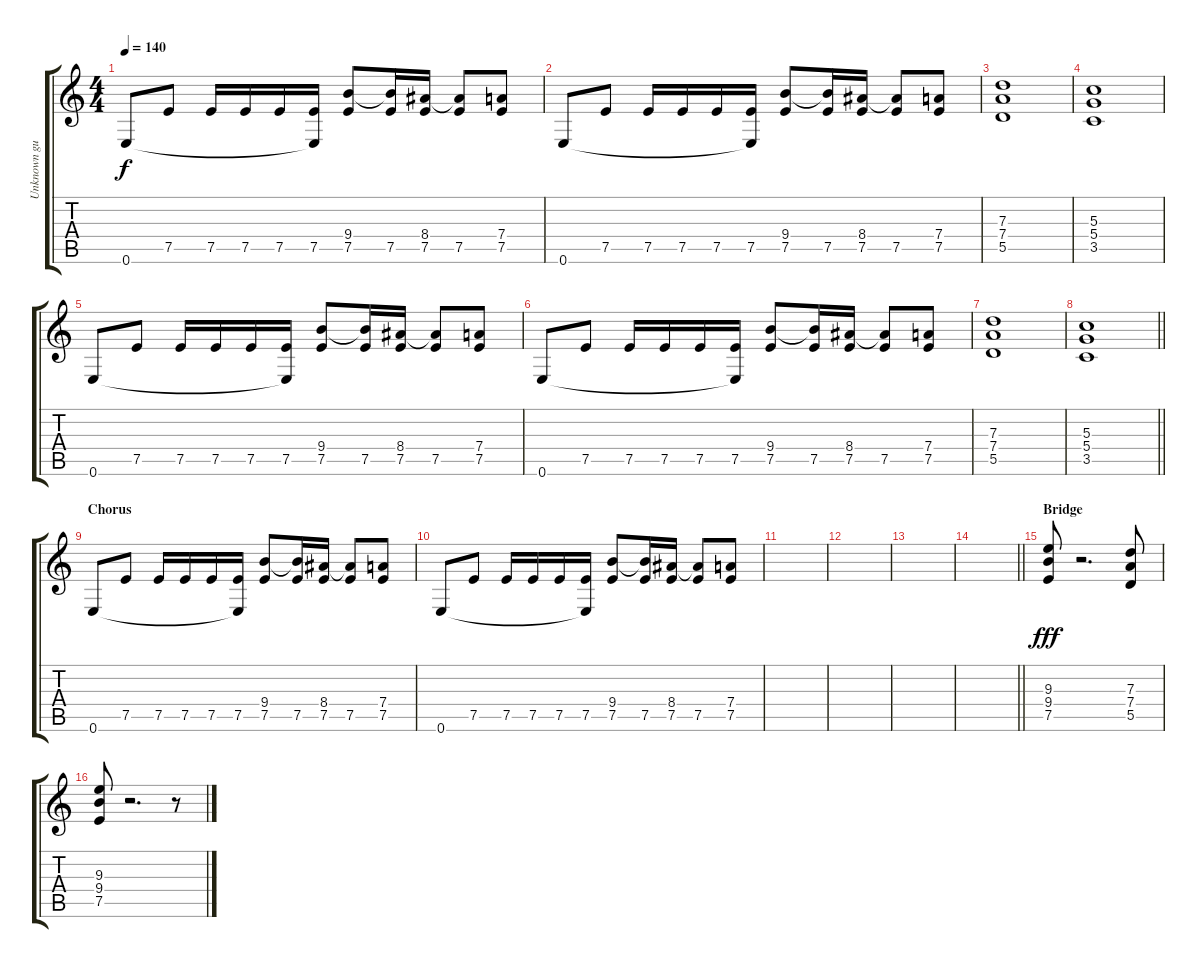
\track ("Unknown guy (guitar)" "Unknown gu") {instrument overdrivenguitar}
\staff {score tabs}
\tuning (E4 B3 G3 D3 A2 E2) {hide}
\ts (4 4)
\tempo 140
\clef g2
\ks c
0.6.8{dy f} 7.5.8 7.5.16 7.5.16 7.5.16 (7.5 0.6{t}).16 (9.4 7.5).8 (9.4{t} 7.5).16 (8.4 7.5).16 (8.4{t} 7.5).8 (7.4 7.5).8 |
0.6.8 7.5.8 7.5.16 7.5.16 7.5.16 (7.5 0.6{t}).16 (9.4 7.5).8 (9.4{t} 7.5).16 (8.4 7.5).16 (8.4{t} 7.5).8 (7.4 7.5).8 |
(7.3 7.4 5.5).1 |
(5.3 5.4 3.5).1 |
0.6.8 7.5.8 7.5.16 7.5.16 7.5.16 (7.5 0.6{t}).16 (9.4 7.5).8 (9.4{t} 7.5).16 (8.4 7.5).16 (8.4{t} 7.5).8 (7.4 7.5).8 |
0.6.8 7.5.8 7.5.16 7.5.16 7.5.16 (7.5 0.6{t}).16 (9.4 7.5).8 (9.4{t} 7.5).16 (8.4 7.5).16 (8.4{t} 7.5).8 (7.4 7.5).8 |
(7.3 7.4 5.5).1 |
\barLineRight lightlight
(5.3 5.4 3.5).1 |
\section ("" "Chorus")
0.6.8 7.5.8 7.5.16 7.5.16 7.5.16 (7.5 0.6{t}).16 (9.4 7.5).8 (9.4{t} 7.5).16 (8.4 7.5).16 (8.4{t} 7.5).8 (7.4 7.5).8 |
0.6.8 7.5.8 7.5.16 7.5.16 7.5.16 (7.5 0.6{t}).16 (9.4 7.5).8 (9.4{t} 7.5).16 (8.4 7.5).16 (8.4{t} 7.5).8 (7.4 7.5).8 |
|
|
|
\barLineRight lightlight
|
\section ("" "Bridge")
(9.3 9.4 7.5).8{dy fff} r.2{d} (7.3 7.4 5.5).8 |
(9.3 9.4 7.5).8 r.2{d} r.8
